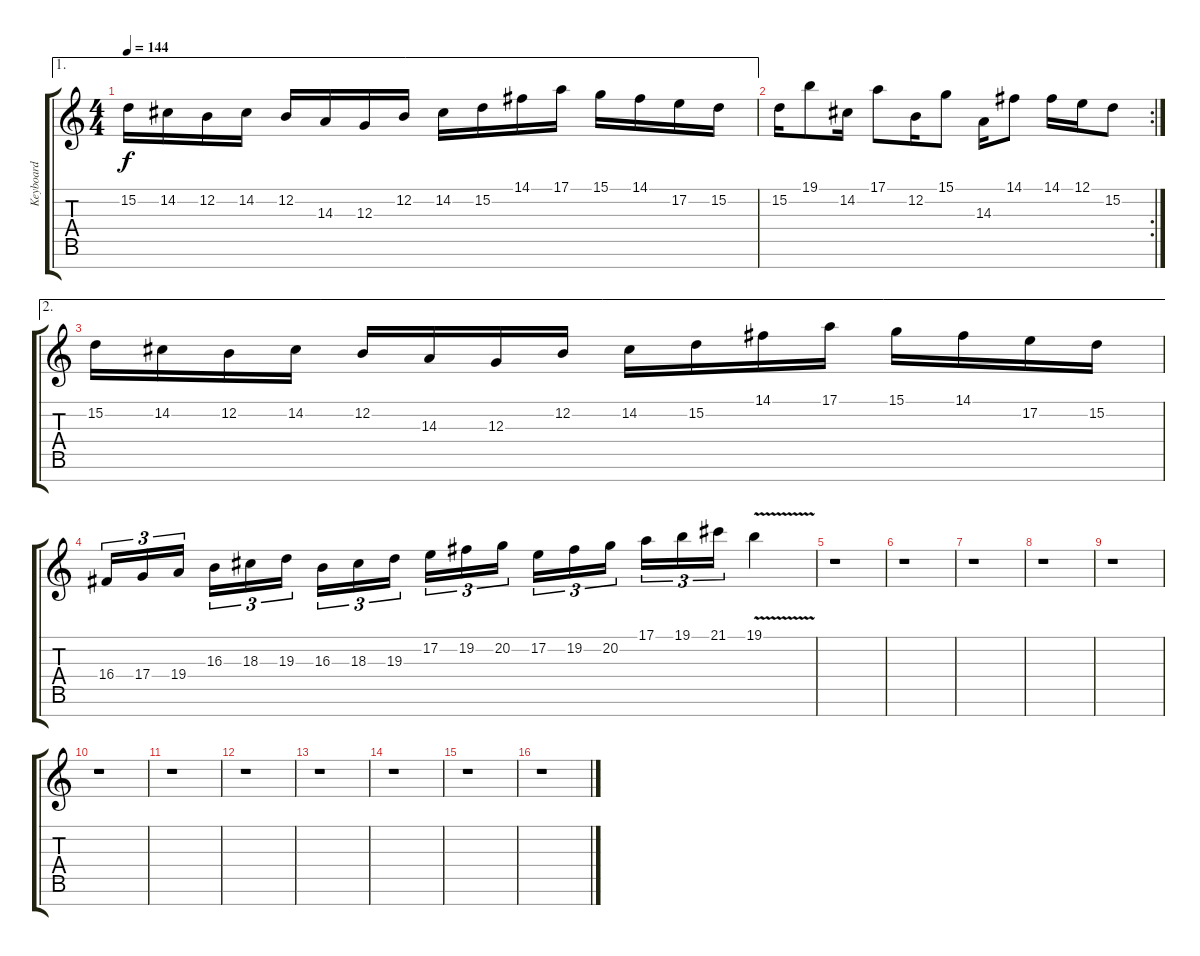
\track ("Keyboard" "Keyboard") {instrument electricgrandpiano}
\staff {score tabs}
\tuning (E4 B3 G3 D3 A2 E2 B1) {hide}
\ae 1
\ts (4 4)
\tempo 144
\clef g2
\ks c
15.2.16{dy f} 14.2.16 12.2.16 14.2.16 12.2.16 14.3.16 12.3.16 12.2.16 14.2.16 15.2.16 14.1.16 17.1.16 15.1.16 14.1.16 17.2.16 15.2.16 |
\rc 2
15.2.16 19.1.8 14.2.16 17.1.8 12.2.16 15.1.8 14.3.16 14.1.8 14.1.16 12.1.16 15.2.8 |
\ae 2
15.2.16 14.2.16 12.2.16 14.2.16 12.2.16 14.3.16 12.3.16 12.2.16 14.2.16 15.2.16 14.1.16 17.1.16 15.1.16 14.1.16 17.2.16 15.2.16 |
16.4.16{tu (3 2)} 17.4.16{tu (3 2)} 19.4.16{tu (3 2)} 16.3.16{tu (3 2)} 18.3.16{tu (3 2)} 19.3.16{tu (3 2)} 16.3.16{tu (3 2)} 18.3.16{tu (3 2)} 19.3.16{tu (3 2)} 17.2.16{tu (3 2)} 19.2.16{tu (3 2)} 20.2.16{tu (3 2)} 17.2.16{tu (3 2)} 19.2.16{tu (3 2)} 20.2.16{tu (3 2)} 17.1.16{tu (3 2)} 19.1.16{tu (3 2)} 21.1.16{tu (3 2)} 19.1{v}.4 |
r.1 |
r.1 |
r.1 |
r.1 |
r.1 |
r.1 |
r.1 |
r.1 |
r.1 |
r.1 |
r.1 |
r.1
